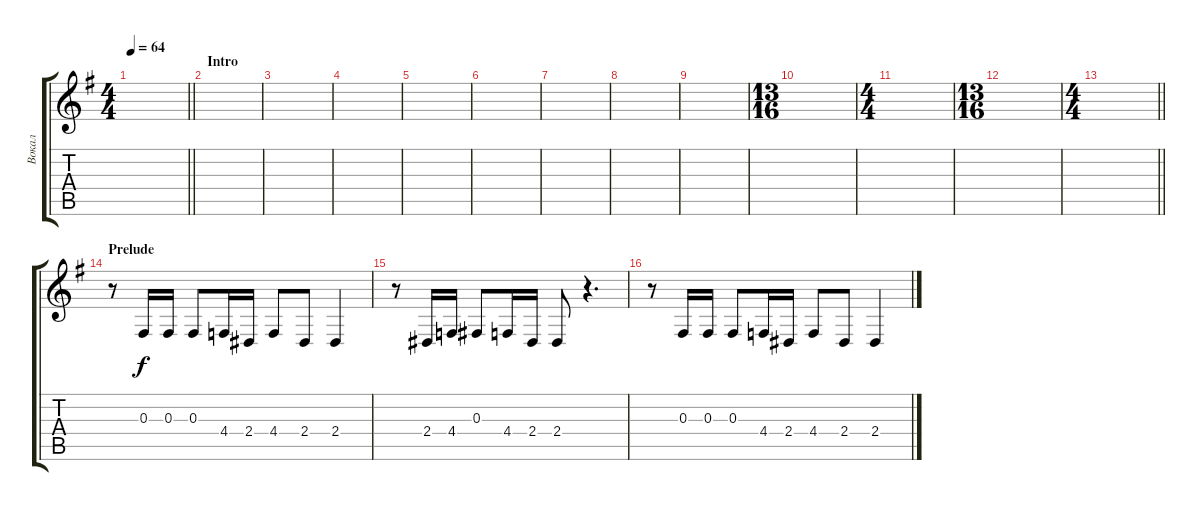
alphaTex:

\track ("Вокал" "Вокал") {instrument trumpet}
\staff {score tabs}
\tuning (Eb4 Bb3 Gb3 Db3 Ab2 Eb2) {hide}
\ts (4 4)
\tempo 64
\clef g2
\barLineRight lightlight
\ks eminor
|
\section ("" "Intro")
|
|
|
|
|
|
|
|
\ts (13 16)
|
\ts (4 4)
|
\ts (13 16)
|
\ts (4 4)
\barLineRight lightlight
|
\section ("" "Prelude")
r.8 0.3.16 0.3.16 0.3.8 4.4.16 2.4.16 4.4.8 2.4.8 2.4.4 |
r.8 2.4.16 4.4.16 0.3.8 4.4.16 2.4.16 2.4.8 r.4{d} |
r.8 0.3.16 0.3.16 0.3.8 4.4.16 2.4.16 4.4.8 2.4.8 2.4.4
